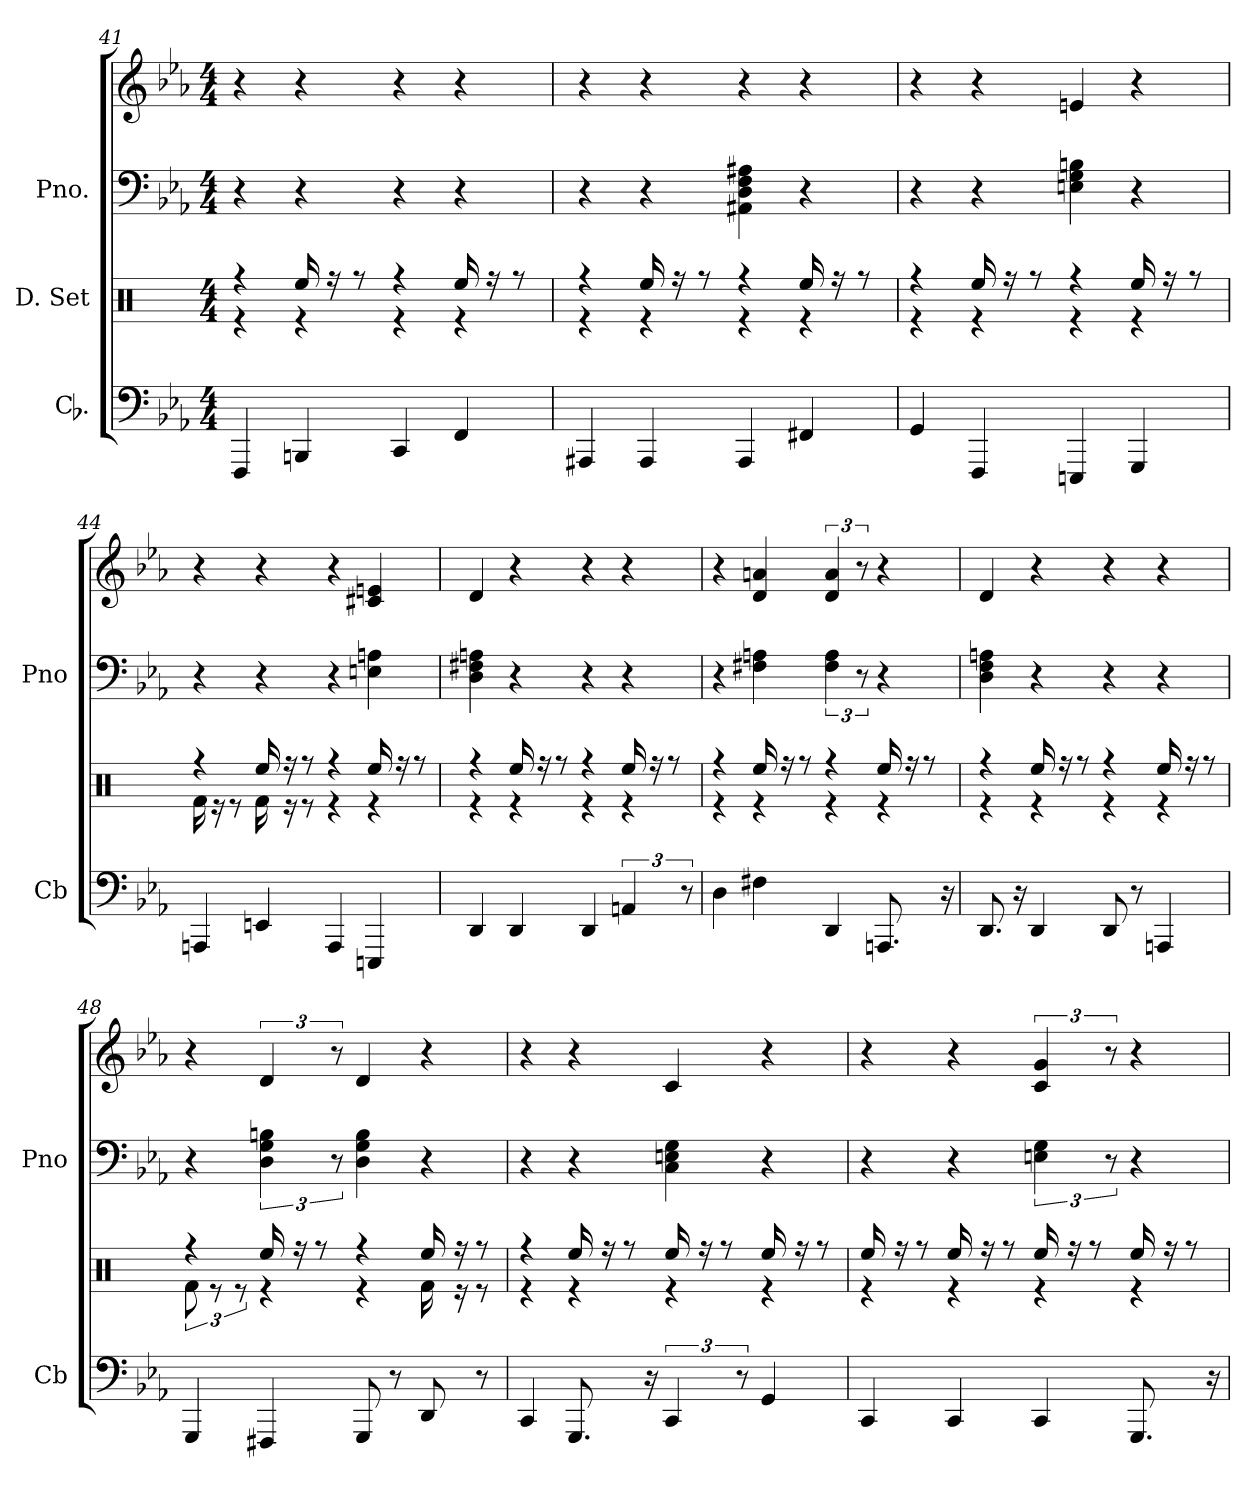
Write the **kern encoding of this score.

**kern	**kern	**kern	**kern
*part3	*part2	*part1	*part1
*staff4	*staff3	*staff2	*staff1
*I"Cb.	*I"D. Set	*I"Pno.	*
*I'Cb	*	*I'Pno	*
*clefF4	*clefX	*clefF4	*clefG2
*k[b-e-a-]	*k[]	*k[b-e-a-]	*k[b-e-a-]
*M4/4	*M4/4	*M4/4	*M4/4
=41	=41	=41	=41
*	*^	*	*
4FFF	4re	4rff	4r	4r
4BBBn	4re	16Ree/	4r	4r
.	.	16rff	.	.
.	.	8rff	.	.
4CC	4re	4rff	4r	4r
4FF	4re	16Ree/	4r	4r
.	.	16rff	.	.
.	.	8rff	.	.
=42	=42	=42	=42	=42
4AAA#X	4re	4rff	4r	4r
4AAA#	4re	16Ree/	4r	4r
.	.	16rff	.	.
.	.	8rff	.	.
4AAA#	4re	4rff	4AA#X 4D 4F 4A#X	4r
4FF#X	4re	16Ree/	4r	4r
.	.	16rff	.	.
.	.	8rff	.	.
=43	=43	=43	=43	=43
4GG	4re	4rff	4r	4r
4FFF	4re	16Ree/	4r	4r
.	.	16rff	.	.
.	.	8rff	.	.
4EEEn	4re	4rff	4En 4G 4Bn	4en
4GGG	4re	16Ree/	4r	4r
.	.	16rff	.	.
.	.	8rff	.	.
=44	=44	=44	=44	=44
4AAAn	16Rf\	4rff	4r	4r
.	16re	.	.	.
.	8re	.	.	.
4EEn	16Rf\	16Ree/	4r	4r
.	16re	16rff	.	.
.	8re	8rff	.	.
4AAA	4re	4rff	4r	4r
4EEEn	4re	16Ree/	4En 4An	4c#X 4en
.	.	16rff	.	.
.	.	8rff	.	.
=45	=45	=45	=45	=45
4DD	4re	4rff	4D 4F#X 4An	4d
4DD	4re	16Ree/	4r	4r
.	.	16rff	.	.
.	.	8rff	.	.
4DD	4re	4rff	4r	4r
6AAn	4re	16Ree/	4r	4r
.	.	16rff	.	.
.	.	8rff	.	.
12r	.	.	.	.
=46	=46	=46	=46	=46
4D	4re	4rff	4r	4r
4F#X	4re	16Ree/	4F#X 4An	4d 4an
.	.	16rff	.	.
.	.	8rff	.	.
4DD	4re	4rff	6F# 6A	6d 6a
.	.	.	12r	12r
8.AAAn	4re	16Ree/	4r	4r
.	.	16rff	.	.
.	.	8rff	.	.
16r	.	.	.	.
=47	=47	=47	=47	=47
8.DD	4re	4rff	4D 4F 4An	4d
16r	.	.	.	.
4DD	4re	16Ree/	4r	4r
.	.	16rff	.	.
.	.	8rff	.	.
8DD	4re	4rff	4r	4r
8r	.	.	.	.
4AAAn	4re	16Ree/	4r	4r
.	.	16rff	.	.
.	.	8rff	.	.
=48	=48	=48	=48	=48
4GGG	12Rf\	4rff	4r	4r
.	12re	.	.	.
.	12re	.	.	.
4FFF#X	4re	16Ree/	6D 6G 6Bn	6d
.	.	16rff	.	.
.	.	8rff	.	.
.	.	.	12r	12r
8GGG	4re	4rff	4D 4G 4B	4d
8r	.	.	.	.
8DD	16Rf\	16Ree/	4r	4r
.	16re	16rff	.	.
8r	8re	8rff	.	.
=49	=49	=49	=49	=49
4CC	4re	4rff	4r	4r
8.GGG	4re	16Ree/	4r	4r
.	.	16rff	.	.
.	.	8rff	.	.
16r	.	.	.	.
6CC	4re	16Ree/	4C 4En 4G	4c
.	.	16rff	.	.
.	.	8rff	.	.
12r	.	.	.	.
4GG	4re	16Ree/	4r	4r
.	.	16rff	.	.
.	.	8rff	.	.
=50	=50	=50	=50	=50
4CC	4re	16Ree/	4r	4r
.	.	16rff	.	.
.	.	8rff	.	.
4CC	4re	16Ree/	4r	4r
.	.	16rff	.	.
.	.	8rff	.	.
4CC	4re	16Ree/	6En 6G	6c 6g
.	.	16rff	.	.
.	.	8rff	.	.
.	.	.	12r	12r
8.GGG	4re	16Ree/	4r	4r
.	.	16rff	.	.
.	.	8rff	.	.
16r	.	.	.	.
*	*v	*v	*	*
=	=	=	=
*-	*-	*-	*-
